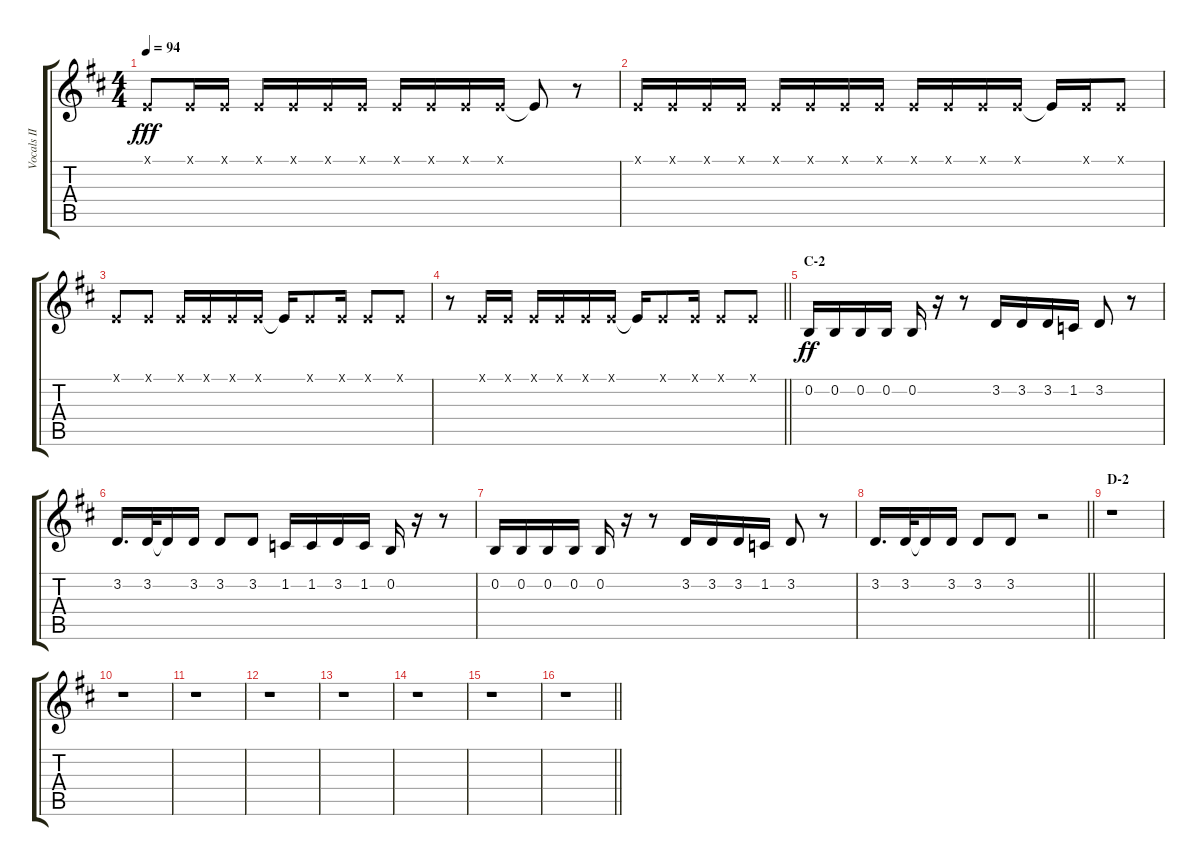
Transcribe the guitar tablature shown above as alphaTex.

\track ("Vocals II" "Vocals II") {instrument voiceoohs}
\staff {score tabs}
\tuning (E4 B3 G3 D3 A2 E2) {hide}
\ts (4 4)
\tempo 94
\clef g2
\ks d
0.1{x}.8{dy fff} 0.1{x}.16 0.1{x}.16 0.1{x}.16 0.1{x}.16 0.1{x}.16 0.1{x}.16 0.1{x}.16 0.1{x}.16 0.1{x}.16 0.1{x}.16 0.1{t}.8 r.8 |
0.1{x}.16 0.1{x}.16 0.1{x}.16 0.1{x}.16 0.1{x}.16 0.1{x}.16 0.1{x}.16 0.1{x}.16 0.1{x}.16 0.1{x}.16 0.1{x}.16 0.1{x}.16 0.1{t}.16 0.1{x}.16 0.1{x}.8 |
0.1{x}.8 0.1{x}.8 0.1{x}.16 0.1{x}.16 0.1{x}.16 0.1{x}.16 0.1{t}.16 0.1{x}.8 0.1{x}.16 0.1{x}.8 0.1{x}.8 |
\barLineRight lightlight
r.8 0.1{x}.16 0.1{x}.16 0.1{x}.16 0.1{x}.16 0.1{x}.16 0.1{x}.16 0.1{t}.16 0.1{x}.8 0.1{x}.16 0.1{x}.8 0.1{x}.8 |
\section ("" "C-2")
0.2.16{dy ff} 0.2.16 0.2.16 0.2.16 0.2.16 r.16 r.8 3.2.16 3.2.16 3.2.16 1.2.16 3.2.8 r.8 |
3.2.16{d} 3.2.32 3.2{t}.16 3.2.16 3.2.8 3.2.8 1.2.16 1.2.16 3.2.16 1.2.16 0.2.16 r.16 r.8 |
0.2.16 0.2.16 0.2.16 0.2.16 0.2.16 r.16 r.8 3.2.16 3.2.16 3.2.16 1.2.16 3.2.8 r.8 |
\barLineRight lightlight
3.2.16{d} 3.2.32 3.2{t}.16 3.2.16 3.2.8 3.2.8 r.2 |
\section ("" "D-2")
r.1 |
r.1 |
r.1 |
r.1 |
r.1 |
r.1 |
r.1 |
\barLineRight lightlight
r.1
